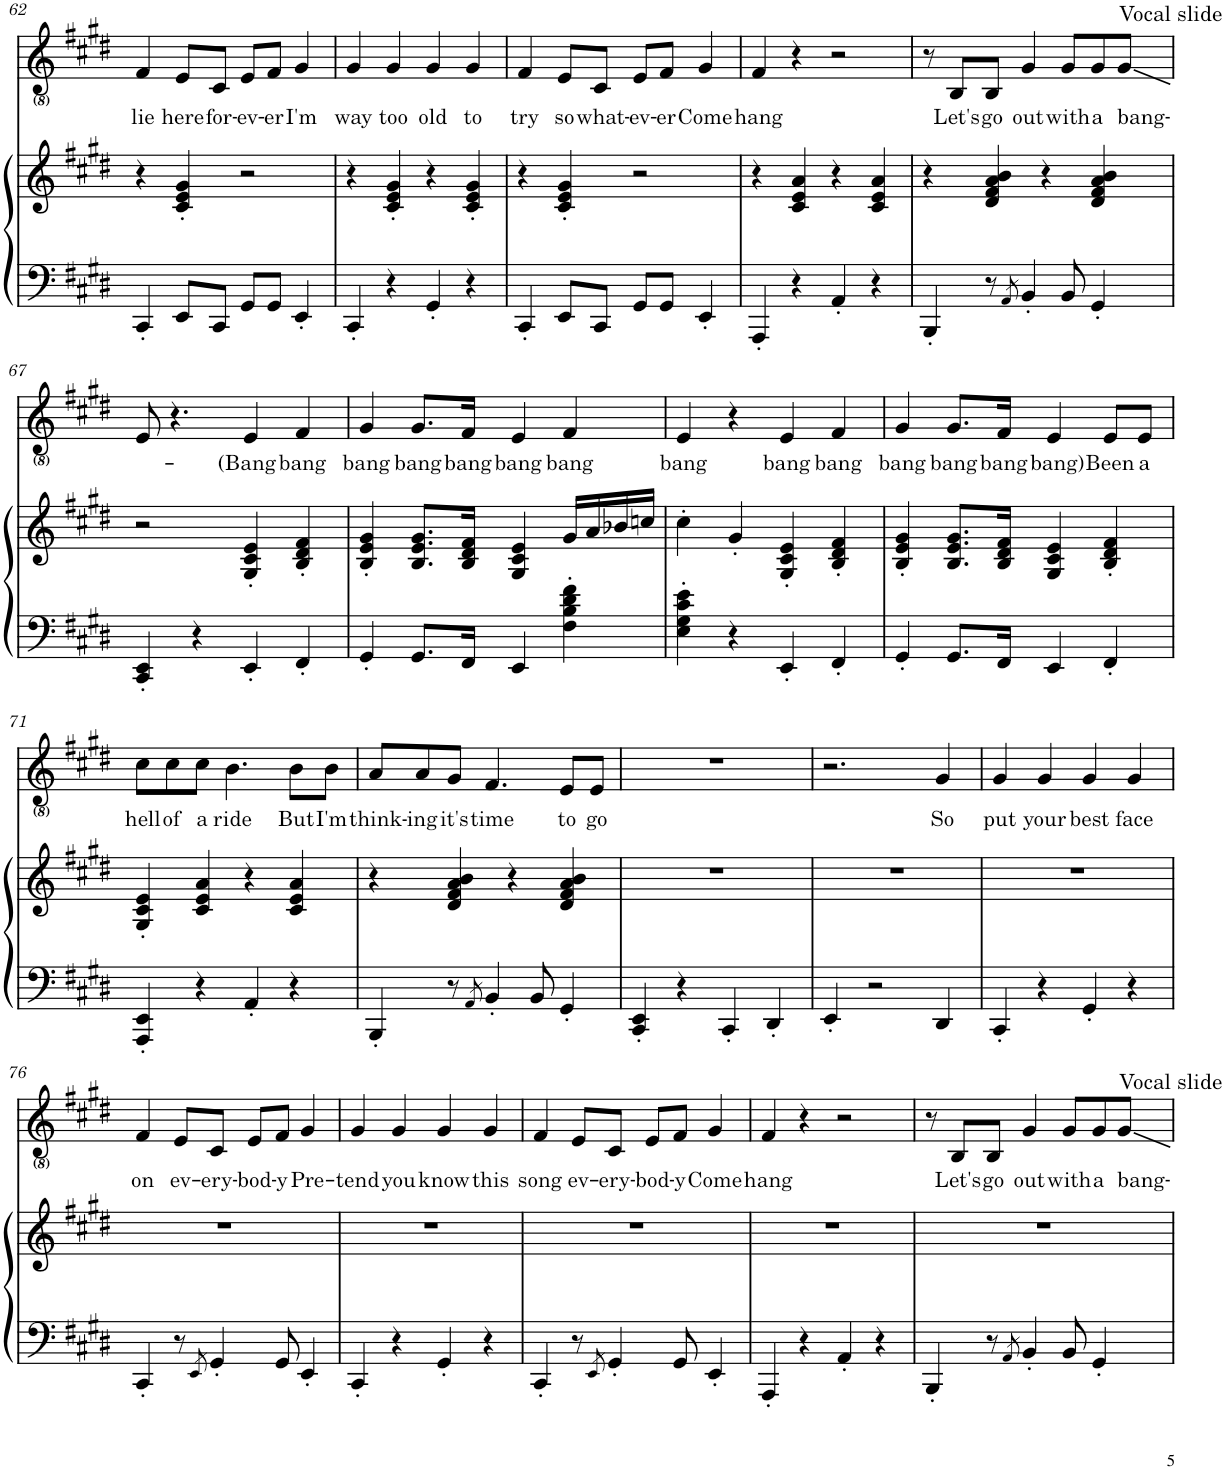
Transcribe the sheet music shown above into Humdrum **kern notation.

**kern	**kern	**kern	**text
*part2	*part2	*part1	*part1
*staff3	*staff2	*staff1	*staff1
*I"Piano	*	*I"Voice	*
*I'Pno	*	*	*
!!LO:PB:g=z
*clefF4	*clefG2	*clefG2	*
*	*	*Trd5c9	*
*k[f#c#g#d#]	*k[f#c#g#d#]	*k[f#c#g#d#]	*
*M4/4	*M4/4	*M4/4	*
=62	=62	=62	=62
!	!	!	!LO:LY:b
4CC#'/	4r	4f#/	lie
!	!	!	!LO:LY:b
8EE/L	4c#/' 4e/' 4g#/'	8e/L	here
!	!	!	!LO:LY:b
8CC#/J	.	8c#/J	for-
!	!	!	!LO:LY:b
8GG#/L	2r	8e/L	-ev-
!	!	!	!LO:LY:b
8GG#/J	.	8f#/J	-er
!	!	!	!LO:LY:b
4EE'/	.	4g#/	I'm
=63	=63	=63	=63
!	!	!	!LO:LY:b
4CC#'/	4r	4g#/	way
!	!	!	!LO:LY:b
4r	4c#/' 4e/' 4g#/'	4g#/	too
!	!	!	!LO:LY:b
4GG#'/	4r	4g#/	old
!	!	!	!LO:LY:b
4r	4c#/' 4e/' 4g#/'	4g#/	to
=64	=64	=64	=64
!	!	!	!LO:LY:b
4CC#'/	4r	4f#/	try
!	!	!	!LO:LY:b
8EE/L	4c#/' 4e/' 4g#/'	8e/L	so
!	!	!	!LO:LY:b
8CC#/J	.	8c#/J	what-
!	!	!	!LO:LY:b
8GG#/L	2r	8e/L	-ev-
!	!	!	!LO:LY:b
8GG#/J	.	8f#/J	-er
!	!	!	!LO:LY:b
4EE'/	.	4g#/	Come
=65	=65	=65	=65
!	!	!	!LO:LY:b
4AAA'/	4r	4f#/	hang
4r	4c#/ 4e/ 4a/	4r	.
4AA'/	4r	2r	.
4r	4c#/ 4e/ 4a/	.	.
=66	=66	=66	=66
4BBB'/	4r	8r	.
!	!	!	!LO:LY:b
.	.	8B/L	Let's
!	!	!	!LO:LY:b
8r	4d#/ 4f#/ 4a/ 4b/	8B/J	go
8qAA/	.	.	.
!	!	!	!LO:LY:b
4BB'/	.	4g#/	out
.	4r	.	.
!	!	!	!LO:LY:b
8BB/	.	8g#/L	with
!	!	!	!LO:LY:b
4GG#'/	4d#/ 4f#/ 4a/ 4b/	8g#/	a
!	!	!LO:TX:a:t=Vocal slide	!
!	!	!	!LO:LY:b
.	.	8g#/J	bang-
!!LO:LB:g=z
=67	=67	=67	=67
4CC#/' 4EE/'	2r	8e/	.
.	.	4.r	.
4r	.	.	.
!	!	!	!LO:LY:b
4EE'/	4G#/' 4c#/' 4e/'	4e/	-(Bang
!	!	!	!LO:LY:b
4FF#'/	4B/' 4d#/' 4f#/'	4f#/	bang
=68	=68	=68	=68
!	!	!	!LO:LY:b
4GG#'/	4B/' 4e/' 4g#/'	4g#/	bang
!	!	!	!LO:LY:b
8.GG#/L	8.B/ 8.e/ 8.g#/L	8.g#/L	bang
!	!	!	!LO:LY:b
16FF#/Jk	16B/ 16d#/ 16f#/Jk	16f#/Jk	bang
!	!	!	!LO:LY:b
4EE/	4G#/ 4c#/ 4e/	4e/	bang
!	!	!	!LO:LY:b
4F#\' 4B\' 4d#\' 4f#\'	16g#/LL	4f#/	bang
.	16a/	.	.
.	16b-X/	.	.
.	16ccn/JJ	.	.
=69	=69	=69	=69
!	!	!	!LO:LY:b
4E\' 4G#\' 4c#\' 4e\'	4cc#'\	4e/	bang
4r	4g#'/	4r	.
!	!	!	!LO:LY:b
4EE'/	4G#/' 4c#/' 4e/'	4e/	bang
!	!	!	!LO:LY:b
4FF#'/	4B/' 4d#/' 4f#/'	4f#/	bang
=70	=70	=70	=70
!	!	!	!LO:LY:b
4GG#'/	4B/' 4e/' 4g#/'	4g#/	bang
!	!	!	!LO:LY:b
8.GG#/L	8.B/ 8.e/ 8.g#/L	8.g#/L	bang
!	!	!	!LO:LY:b
16FF#/Jk	16B/ 16d#/ 16f#/Jk	16f#/Jk	bang
!	!	!	!LO:LY:b
4EE/	4G#/ 4c#/ 4e/	4e/	bang)
!	!	!	!LO:LY:b
4FF#'/	4B/' 4d#/' 4f#/'	8e/L	Been
!	!	!	!LO:LY:b
.	.	8e/J	a
!!LO:LB:g=z
=71	=71	=71	=71
!	!	!	!LO:LY:b
4AAA/' 4EE/'	4G#/' 4c#/' 4e/'	8cc#\L	hell
!	!	!	!LO:LY:b
.	.	8cc#\	of
!	!	!	!LO:LY:b
4r	4c#/ 4e/ 4a/	8cc#\J	a
!	!	!	!LO:LY:b
.	.	4.b\	ride
4AA'/	4r	.	.
!	!	!	!LO:LY:b
4r	4c#/ 4e/ 4a/	8b\L	But
!	!	!	!LO:LY:b
.	.	8b\J	I'm
=72	=72	=72	=72
!	!	!	!LO:LY:b
4BBB'/	4r	8a/L	think-
!	!	!	!LO:LY:b
.	.	8a/	-ing
!	!	!	!LO:LY:b
8r	4d#/ 4f#/ 4a/ 4b/	8g#/J	it's
8qAA/	.	.	.
!	!	!	!LO:LY:b
4BB'/	.	4.f#/	time
.	4r	.	.
8BB/	.	.	.
!	!	!	!LO:LY:b
4GG#'/	4d#/ 4f#/ 4a/ 4b/	8e/L	to
!	!	!	!LO:LY:b
.	.	8e/J	go
=73	=73	=73	=73
4CC#/' 4EE/'	1r	1r	.
4r	.	.	.
4CC#'/	.	.	.
4DD#'/	.	.	.
=74	=74	=74	=74
4EE'/	1r	2.r	.
2r	.	.	.
!	!	!	!LO:LY:b
4DD#/	.	4g#/	So
=75	=75	=75	=75
!	!	!	!LO:LY:b
4CC#'/	1r	4g#/	put
!	!	!	!LO:LY:b
4r	.	4g#/	your
!	!	!	!LO:LY:b
4GG#'/	.	4g#/	best
!	!	!	!LO:LY:b
4r	.	4g#/	face
!!LO:LB:g=z
=76	=76	=76	=76
!	!	!	!LO:LY:b
4CC#'/	1r	4f#/	on
!	!	!	!LO:LY:b
8r	.	8e/L	ev-
8qEE/	.	.	.
!	!	!	!LO:LY:b
4GG#'/	.	8c#/J	-ery-
!	!	!	!LO:LY:b
.	.	8e/L	-bod-
!	!	!	!LO:LY:b
8GG#/	.	8f#/J	-y
!	!	!	!LO:LY:b
4EE'/	.	4g#/	Pre-
=77	=77	=77	=77
!	!	!	!LO:LY:b
4CC#'/	1r	4g#/	-tend
!	!	!	!LO:LY:b
4r	.	4g#/	you
!	!	!	!LO:LY:b
4GG#'/	.	4g#/	know
!	!	!	!LO:LY:b
4r	.	4g#/	this
=78	=78	=78	=78
!	!	!	!LO:LY:b
4CC#'/	1r	4f#/	song
!	!	!	!LO:LY:b
8r	.	8e/L	ev-
8qEE/	.	.	.
!	!	!	!LO:LY:b
4GG#'/	.	8c#/J	-ery-
!	!	!	!LO:LY:b
.	.	8e/L	-bod-
!	!	!	!LO:LY:b
8GG#/	.	8f#/J	-y
!	!	!	!LO:LY:b
4EE'/	.	4g#/	Come
=79	=79	=79	=79
!	!	!	!LO:LY:b
4AAA'/	1r	4f#/	hang
4r	.	4r	.
4AA'/	.	2r	.
4r	.	.	.
=80	=80	=80	=80
4BBB'/	1r	8r	.
!	!	!	!LO:LY:b
.	.	8B/L	Let's
!	!	!	!LO:LY:b
8r	.	8B/J	go
8qAA/	.	.	.
!	!	!	!LO:LY:b
4BB'/	.	4g#/	out
!	!	!	!LO:LY:b
8BB/	.	8g#/L	with
!	!	!	!LO:LY:b
4GG#'/	.	8g#/	a
!	!	!LO:TX:a:t=Vocal slide	!
!	!	!	!LO:LY:b
.	.	8g#/J	bang-
=	=	=	=
*-	*-	*-	*-
